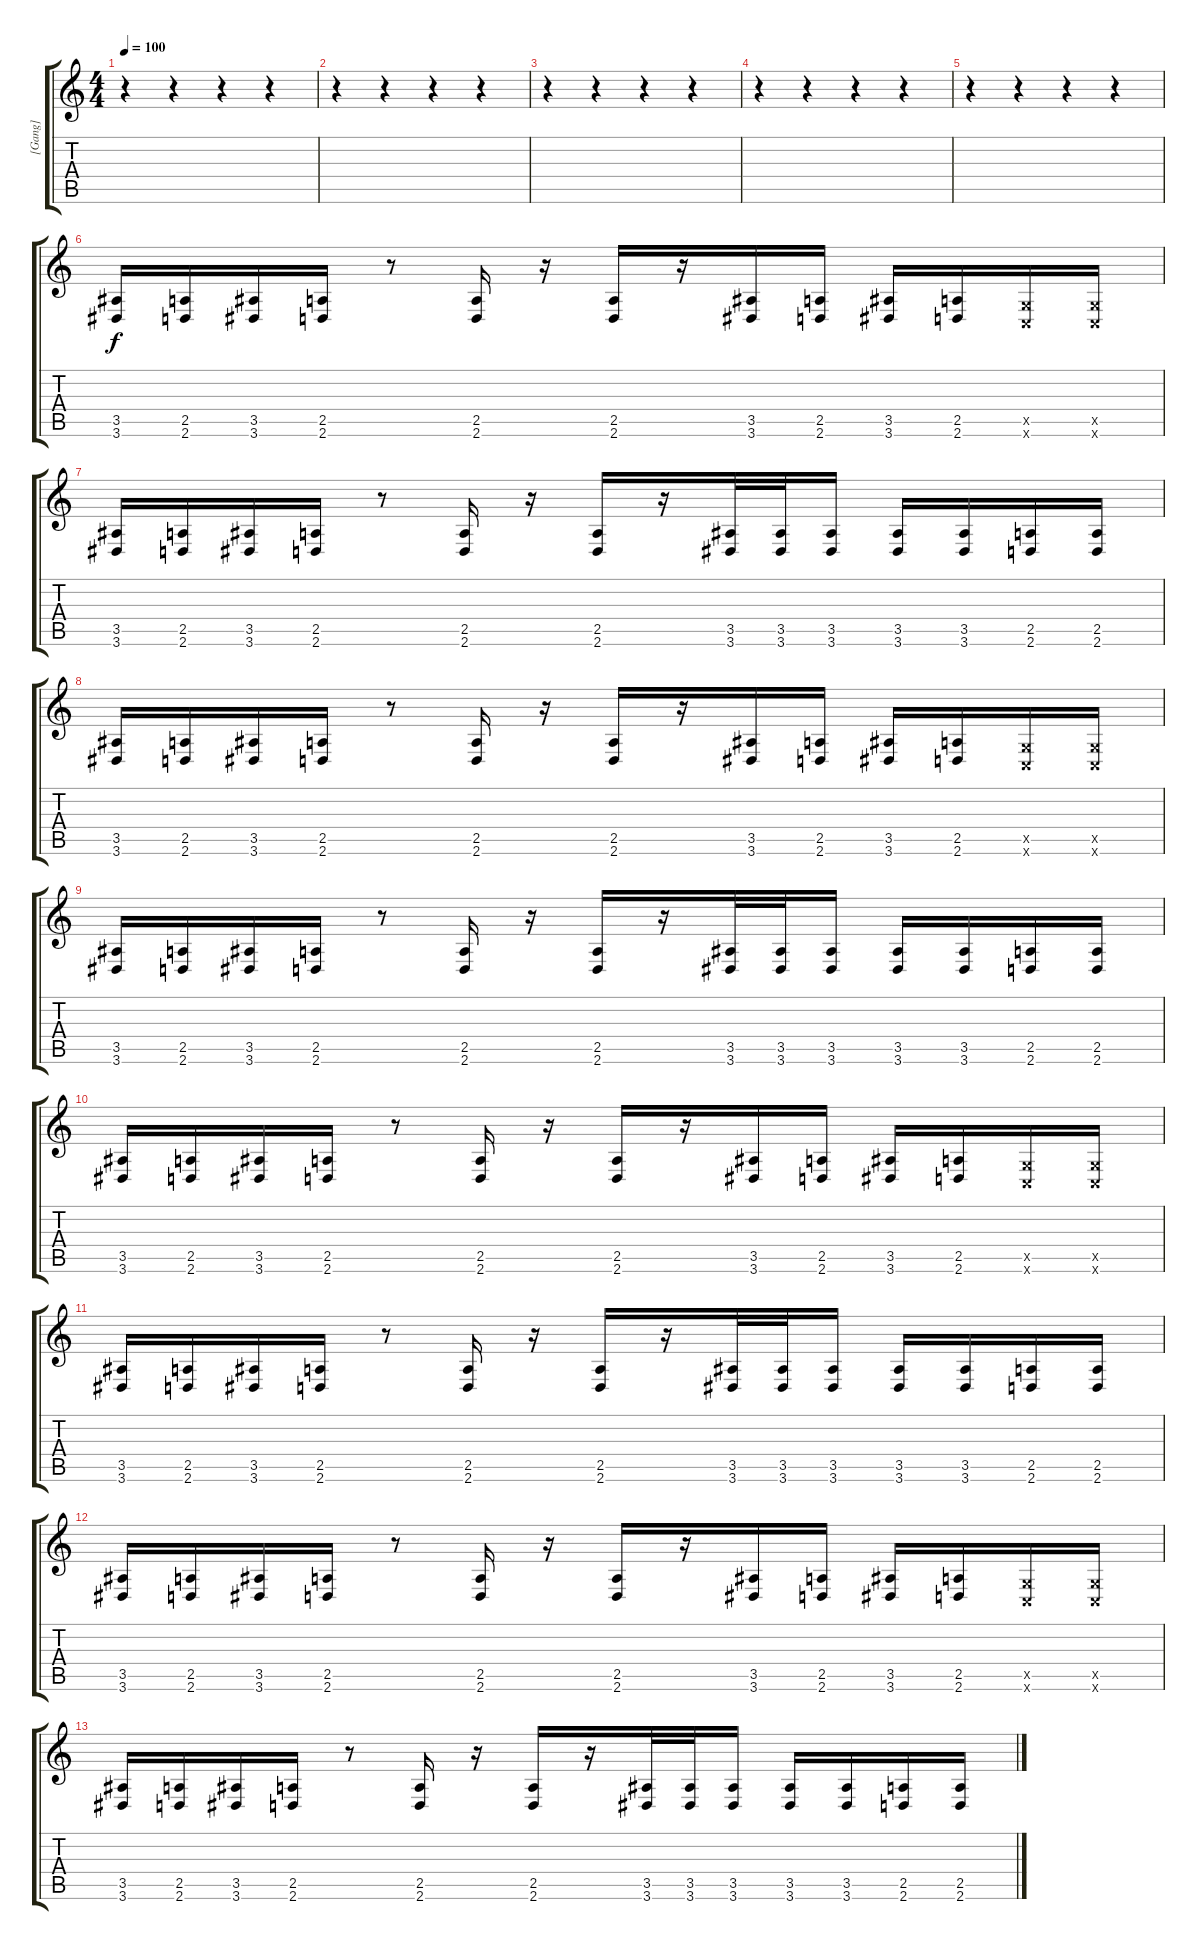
\track ("[Gang]" "[Gang]") {instrument overdrivenguitar}
\staff {score tabs}
\tuning (D4 A3 F3 C3 G2 C2) {hide}
\ts (4 4)
\tempo 100
\clef g2
\ks c
r.4{dy f} r.4 r.4 r.4 |
r.4 r.4 r.4 r.4 |
r.4 r.4 r.4 r.4 |
r.4 r.4 r.4 r.4 |
r.4 r.4 r.4 r.4 |
(3.5 3.6).16 (2.5 2.6).16 (3.5 3.6).16 (2.5 2.6).16 r.8 (2.5 2.6).16 r.16 (2.5 2.6).16 r.16 (3.5 3.6).16 (2.5 2.6).16 (3.5 3.6).16 (2.5 2.6).16 (0.5{x} 0.6{x}).16 (0.5{x} 0.6{x}).16 |
(3.5 3.6).16 (2.5 2.6).16 (3.5 3.6).16 (2.5 2.6).16 r.8 (2.5 2.6).16 r.16 (2.5 2.6).16 r.16 (3.5 3.6).32 (3.5 3.6).32 (3.5 3.6).16 (3.5 3.6).16 (3.5 3.6).16 (2.5 2.6).16 (2.5 2.6).16 |
(3.5 3.6).16 (2.5 2.6).16 (3.5 3.6).16 (2.5 2.6).16 r.8 (2.5 2.6).16 r.16 (2.5 2.6).16 r.16 (3.5 3.6).16 (2.5 2.6).16 (3.5 3.6).16 (2.5 2.6).16 (0.5{x} 0.6{x}).16 (0.5{x} 0.6{x}).16 |
(3.5 3.6).16 (2.5 2.6).16 (3.5 3.6).16 (2.5 2.6).16 r.8 (2.5 2.6).16 r.16 (2.5 2.6).16 r.16 (3.5 3.6).32 (3.5 3.6).32 (3.5 3.6).16 (3.5 3.6).16 (3.5 3.6).16 (2.5 2.6).16 (2.5 2.6).16 |
(3.5 3.6).16 (2.5 2.6).16 (3.5 3.6).16 (2.5 2.6).16 r.8 (2.5 2.6).16 r.16 (2.5 2.6).16 r.16 (3.5 3.6).16 (2.5 2.6).16 (3.5 3.6).16 (2.5 2.6).16 (0.5{x} 0.6{x}).16 (0.5{x} 0.6{x}).16 |
(3.5 3.6).16 (2.5 2.6).16 (3.5 3.6).16 (2.5 2.6).16 r.8 (2.5 2.6).16 r.16 (2.5 2.6).16 r.16 (3.5 3.6).32 (3.5 3.6).32 (3.5 3.6).16 (3.5 3.6).16 (3.5 3.6).16 (2.5 2.6).16 (2.5 2.6).16 |
(3.5 3.6).16 (2.5 2.6).16 (3.5 3.6).16 (2.5 2.6).16 r.8 (2.5 2.6).16 r.16 (2.5 2.6).16 r.16 (3.5 3.6).16 (2.5 2.6).16 (3.5 3.6).16 (2.5 2.6).16 (0.5{x} 0.6{x}).16 (0.5{x} 0.6{x}).16 |
(3.5 3.6).16 (2.5 2.6).16 (3.5 3.6).16 (2.5 2.6).16 r.8 (2.5 2.6).16 r.16 (2.5 2.6).16 r.16 (3.5 3.6).32 (3.5 3.6).32 (3.5 3.6).16 (3.5 3.6).16 (3.5 3.6).16 (2.5 2.6).16 (2.5 2.6).16
